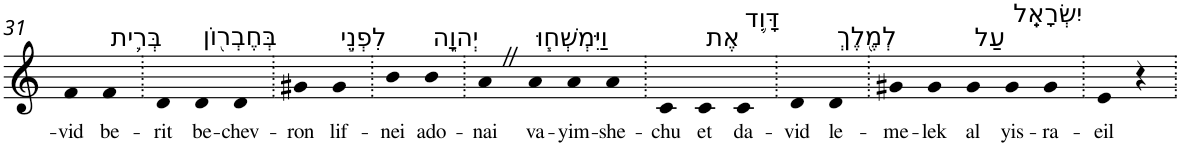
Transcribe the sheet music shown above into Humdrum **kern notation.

**kern	**text
*part1	*part1
*staff1	*staff1
*I"Piano	*
*I'Pno	*
!!LO:PB:g=z
*clefG2	*
*k[]	*
=31	=31
!	!LO:LY:b
4f	-vid
!LO:TX:a:t=בְּרִ֛ית	!
!	!LO:LY:b
4f	be-
=32.	=32.
!	!LO:LY:b
4d	-rit
!LO:TX:a:t=בְּחֶבְר֖וֹן	!
!	!LO:LY:b
4d	be-
!	!LO:LY:b
4d	-chev-
=33.	=33.
!	!LO:LY:b
4g#X	-ron
!LO:TX:a:t=לִפְנֵ֣י	!
!	!LO:LY:b
4g#	lif-
=34.	=34.
!	!LO:LY:b
4b	-nei
!LO:TX:a:t=יְהוָ֑ה	!
!	!LO:LY:b
4b	ado-
=35.	=35.
!	!LO:LY:b
4aZ	-nai
!LO:TX:a:t=וַיִּמְשְׁח֧וּ	!
!	!LO:LY:b
4a	va-
!	!LO:LY:b
4a	-yim-
!	!LO:LY:b
4a	-she-
=36.	=36.
!	!LO:LY:b
4c	-chu
!LO:TX:a:t=אֶת	!
!	!LO:LY:b
4c	et
!LO:TX:a:t=דָּוִ֛ד	!
!	!LO:LY:b
4c	da-
=37.	=37.
!	!LO:LY:b
4d	-vid
!LO:TX:a:t=לְמֶ֖לֶךְ	!
!	!LO:LY:b
4d	le-
=38.	=38.
!	!LO:LY:b
4g#X	-me-
!	!LO:LY:b
4g#	-lek
!LO:TX:a:t=עַל	!
!	!LO:LY:b
4g#	al
!LO:TX:a:t=יִשְׂרָאֵֽל	!
!	!LO:LY:b
4g#	yis-
!	!LO:LY:b
4g#	-ra-
=39.	=39.
!	!LO:LY:b
4e	-eil
4r	.
=.	=.
*-	*-
